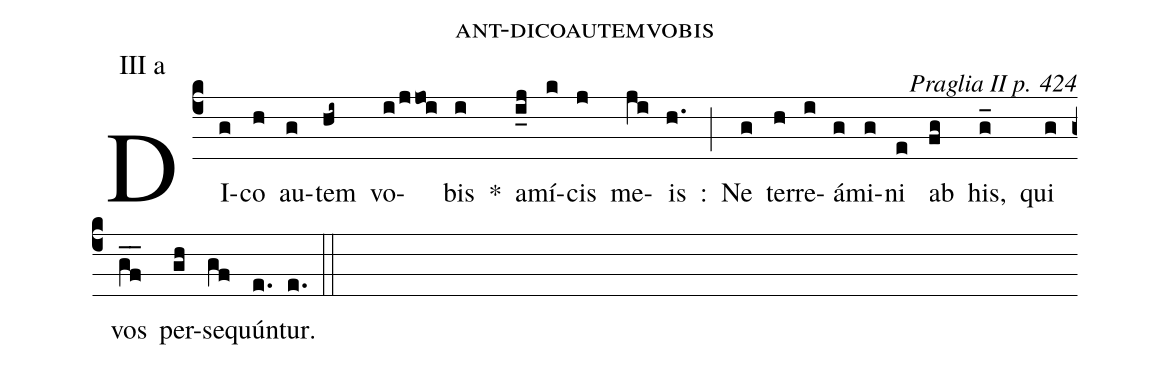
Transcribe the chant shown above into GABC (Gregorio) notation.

name: ant-dicoautemvobis;
commentary: Praglia II p. 424;
annotation: III a;
%%
(c4) DI(g)co(h) au(g)tem(hi~) vo(i/jjoi)bis(i) *() a(i_j)mí(k)cis(j) me(ji)is(h.) :(;) Ne(g) ter(h)re(i)á(g)mi(g)ni(e) ab(fg) his,(g_) qui(g) vos(gf__) per(gh)se(gf)quún(e.)tur.(e.) (::)
